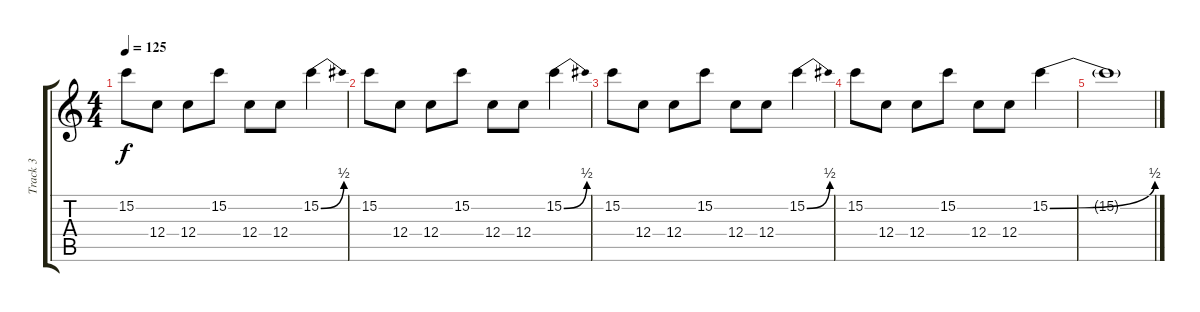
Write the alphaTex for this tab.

\track ("Track 3" "Track 3") {instrument distortionguitar}
\staff {score tabs}
\tuning (D4 A3 F3 C3 G2 C2) {hide}
\ts (4 4)
\tempo 125
\clef g2
\ks c
15.2.8{dy f} 12.4.8 12.4.8 15.2.8 12.4.8 12.4.8 15.2{be (bend 0 0 60 2)}.4 |
15.2.8 12.4.8 12.4.8 15.2.8 12.4.8 12.4.8 15.2{be (bend 0 0 60 2)}.4 |
15.2.8 12.4.8 12.4.8 15.2.8 12.4.8 12.4.8 15.2{be (bend 0 0 60 2)}.4 |
15.2.8 12.4.8 12.4.8 15.2.8 12.4.8 12.4.8 15.2{be (bend 0 0 60 2)}.4 |
15.2{t}.1
